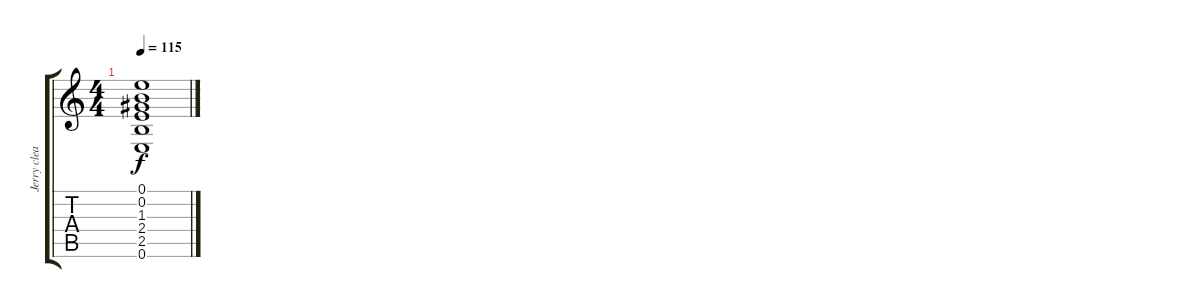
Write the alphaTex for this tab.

\track ("Jerry clean" "Jerry clea") {instrument acousticguitarsteel}
\staff {score tabs}
\tuning (E4 B3 G3 D3 A2 E2) {hide}
\ts (4 4)
\tempo 115
\clef g2
\ks c
(0.1{t} 0.2{t} 1.3{t} 2.4{t} 2.5{t} 0.6{t}).1{dy f}
